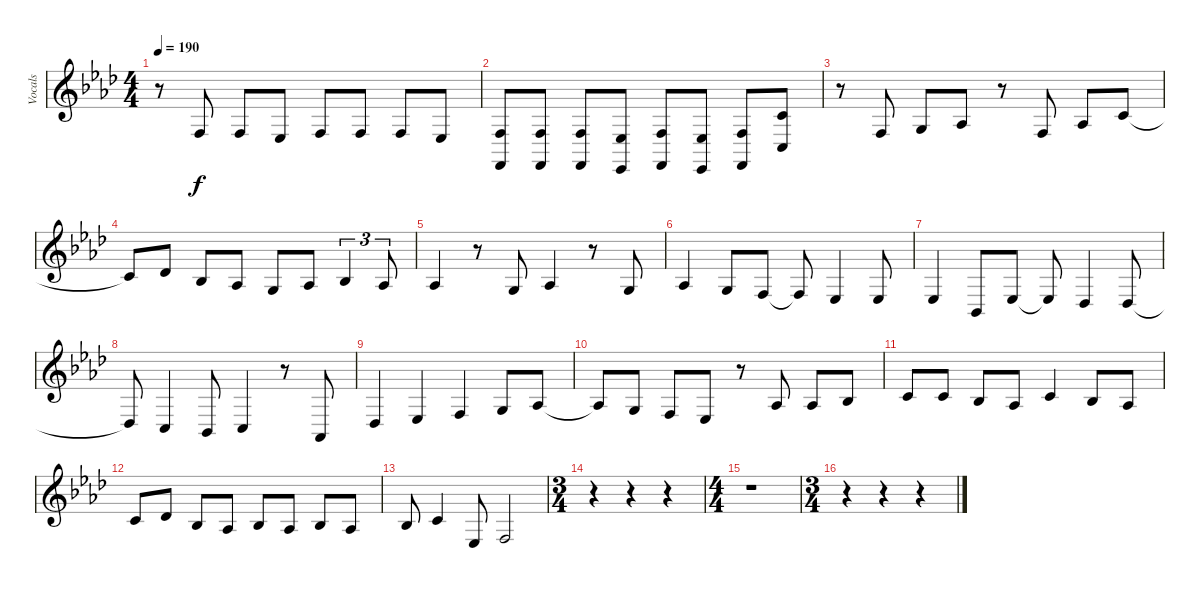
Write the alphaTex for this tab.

\track ("Vocals" "Vocals") {instrument flute}
\staff {score}
\tuning (E4 B3 G3 D3 A2 D2) {hide}
\ts (4 4)
\tempo 190
\clef g2
\ks ab
r.8{dy f} 3.4.8 3.4.8 1.4.8 3.4.8 3.4.8 3.4.8 1.4.8 |
(3.4 3.6).8 (3.4 3.6).8 (3.4 3.6).8 (1.4 1.6).8 (3.4 3.6).8 (1.4 1.6).8 (3.4 3.6).8 (1.2 3.5).8 |
r.8 3.4.8 0.3.8 1.3.8 r.8 3.4.8 1.3.8 1.2.8 |
1.2{t}.8 2.2.8 3.3.8 1.3.8 0.3.8 1.3.8 8.4.4{tu (3 2)} 1.3.8{tu (3 2)} |
1.3.4 r.8 0.3.8 1.3.4 r.8 0.3.8 |
1.3.4 0.3.8 3.4.8 3.4{t}.8 1.4.4 1.4.8 |
1.4.4 1.5.8 1.4.8 1.4{t}.8 4.5.4 4.5.8 |
4.5{t}.8 3.5.4 1.5.8 3.5.4 r.8 6.6.8 |
4.5.4 6.5.4 3.4.4 0.3.8 1.3.8 |
1.3{t}.8 0.3.8 3.4.8 1.4.8 r.8 1.3.8 1.3.8 3.3.8 |
1.2.8 1.2.8 3.3.8 1.3.8 1.2.4 3.3.8 1.3.8 |
1.2.8 2.2.8 3.3.8 1.3.8 3.3.8 1.3.8 3.3.8 1.3.8 |
3.3.8 1.2.4 1.4.8 3.4.2 |
\ts (3 4)
r.4 r.4 r.4 |
\ts (4 4)
r.1 |
\ts (3 4)
r.4 r.4 r.4
